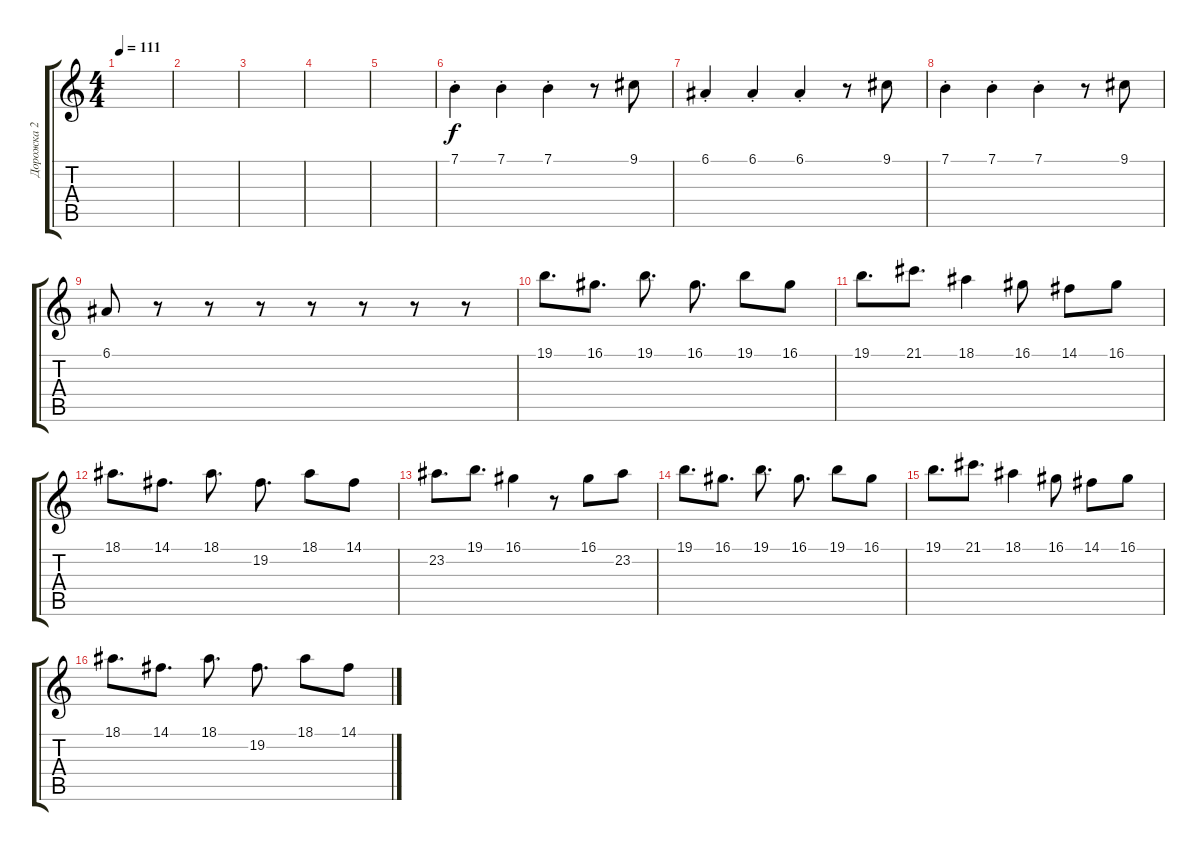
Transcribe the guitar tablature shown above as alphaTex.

\track ("Дорожка 2" "Дорожка 2") {instrument honkytonkpiano}
\staff {score tabs}
\tuning (E4 B3 G3 D3 A2 E2) {hide}
\ts (4 4)
\tempo 111
\clef g2
\ks c
|
|
|
|
|
7.1{st}.4 7.1{st}.4 7.1{st}.4 r.8 9.1.8 |
6.1{st}.4 6.1{st}.4 6.1{st}.4 r.8 9.1.8 |
7.1{st}.4 7.1{st}.4 7.1{st}.4 r.8 9.1.8 |
6.1.8 r.8 r.8 r.8 r.8 r.8 r.8 r.8 |
19.1.8{d} 16.1.8{d} 19.1.8{d} 16.1.8{d} 19.1.8 16.1.8 |
19.1.8{d} 21.1.8{d} 18.1.4 16.1.8 14.1.8 16.1.8 |
18.1.8{d} 14.1.8{d} 18.1.8{d} 19.2.8{d} 18.1.8 14.1.8 |
23.2.8{d} 19.1.8{d} 16.1.4 r.8 16.1.8 23.2.8 |
19.1.8{d} 16.1.8{d} 19.1.8{d} 16.1.8{d} 19.1.8 16.1.8 |
19.1.8{d} 21.1.8{d} 18.1.4 16.1.8 14.1.8 16.1.8 |
18.1.8{d} 14.1.8{d} 18.1.8{d} 19.2.8{d} 18.1.8 14.1.8
